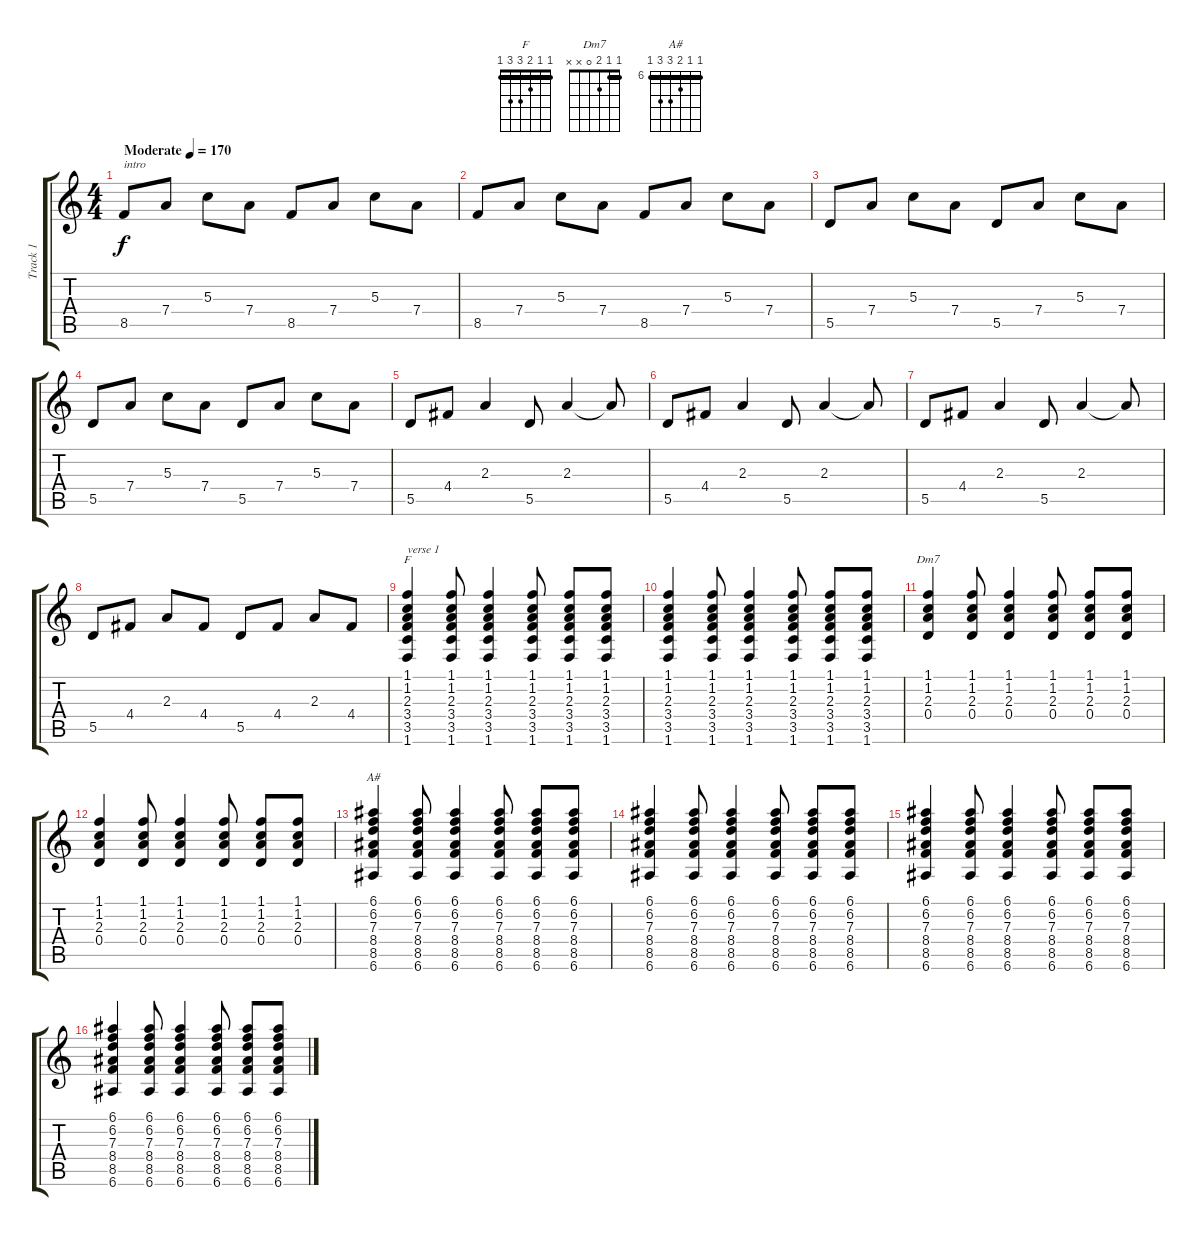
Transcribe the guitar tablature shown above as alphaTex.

\track ("Track 1" "Track 1") {instrument distortionguitar}
\staff {score tabs}
\tuning (E4 B3 G3 D3 A2 E2) {hide}
\chord ("F" 1 1 2 3 3 1) {barre 1}
\chord ("Dm7" 1 1 2 0 x x) {barre 1}
\chord ("A#" 6 6 7 8 8 6) {firstfret 6 barre 6}
\ts (4 4)
\tempo (170 "Moderate")
\clef g2
\ks c
8.5.8{txt "intro" dy f instrument distortionguitar} 7.4.8 5.3.8 7.4.8 8.5.8 7.4.8 5.3.8 7.4.8 |
8.5.8 7.4.8 5.3.8 7.4.8 8.5.8 7.4.8 5.3.8 7.4.8 |
5.5.8 7.4.8 5.3.8 7.4.8 5.5.8 7.4.8 5.3.8 7.4.8 |
5.5.8 7.4.8 5.3.8 7.4.8 5.5.8 7.4.8 5.3.8 7.4.8 |
5.5.8 4.4.8 2.3.4 5.5.8 2.3.4 2.3{t}.8 |
5.5.8 4.4.8 2.3.4 5.5.8 2.3.4 2.3{t}.8 |
5.5.8 4.4.8 2.3.4 5.5.8 2.3.4 2.3{t}.8 |
5.5.8 4.4.8 2.3.8 4.4.8 5.5.8 4.4.8 2.3.8 4.4.8 |
(1.1 1.2 2.3 3.4 3.5 1.6).4{ch "F" txt "verse 1"} (1.1 1.2 2.3 3.4 3.5 1.6).8 (1.1 1.2 2.3 3.4 3.5 1.6).4 (1.1 1.2 2.3 3.4 3.5 1.6).8 (1.1 1.2 2.3 3.4 3.5 1.6).8 (1.1 1.2 2.3 3.4 3.5 1.6).8 |
(1.1 1.2 2.3 3.4 3.5 1.6).4 (1.1 1.2 2.3 3.4 3.5 1.6).8 (1.1 1.2 2.3 3.4 3.5 1.6).4 (1.1 1.2 2.3 3.4 3.5 1.6).8 (1.1 1.2 2.3 3.4 3.5 1.6).8 (1.1 1.2 2.3 3.4 3.5 1.6).8 |
(1.1 1.2 2.3 0.4).4{ch "Dm7"} (1.1 1.2 2.3 0.4).8 (1.1 1.2 2.3 0.4).4 (1.1 1.2 2.3 0.4).8 (1.1 1.2 2.3 0.4).8 (1.1 1.2 2.3 0.4).8 |
(1.1 1.2 2.3 0.4).4 (1.1 1.2 2.3 0.4).8 (1.1 1.2 2.3 0.4).4 (1.1 1.2 2.3 0.4).8 (1.1 1.2 2.3 0.4).8 (1.1 1.2 2.3 0.4).8 |
(6.1 6.2 7.3 8.4 8.5 6.6).4{ch "A#"} (6.1 6.2 7.3 8.4 8.5 6.6).8 (6.1 6.2 7.3 8.4 8.5 6.6).4 (6.1 6.2 7.3 8.4 8.5 6.6).8 (6.1 6.2 7.3 8.4 8.5 6.6).8 (6.1 6.2 7.3 8.4 8.5 6.6).8 |
(6.1 6.2 7.3 8.4 8.5 6.6).4 (6.1 6.2 7.3 8.4 8.5 6.6).8 (6.1 6.2 7.3 8.4 8.5 6.6).4 (6.1 6.2 7.3 8.4 8.5 6.6).8 (6.1 6.2 7.3 8.4 8.5 6.6).8 (6.1 6.2 7.3 8.4 8.5 6.6).8 |
(6.1 6.2 7.3 8.4 8.5 6.6).4 (6.1 6.2 7.3 8.4 8.5 6.6).8 (6.1 6.2 7.3 8.4 8.5 6.6).4 (6.1 6.2 7.3 8.4 8.5 6.6).8 (6.1 6.2 7.3 8.4 8.5 6.6).8 (6.1 6.2 7.3 8.4 8.5 6.6).8 |
(6.1 6.2 7.3 8.4 8.5 6.6).4 (6.1 6.2 7.3 8.4 8.5 6.6).8 (6.1 6.2 7.3 8.4 8.5 6.6).4 (6.1 6.2 7.3 8.4 8.5 6.6).8 (6.1 6.2 7.3 8.4 8.5 6.6).8 (6.1 6.2 7.3 8.4 8.5 6.6).8
